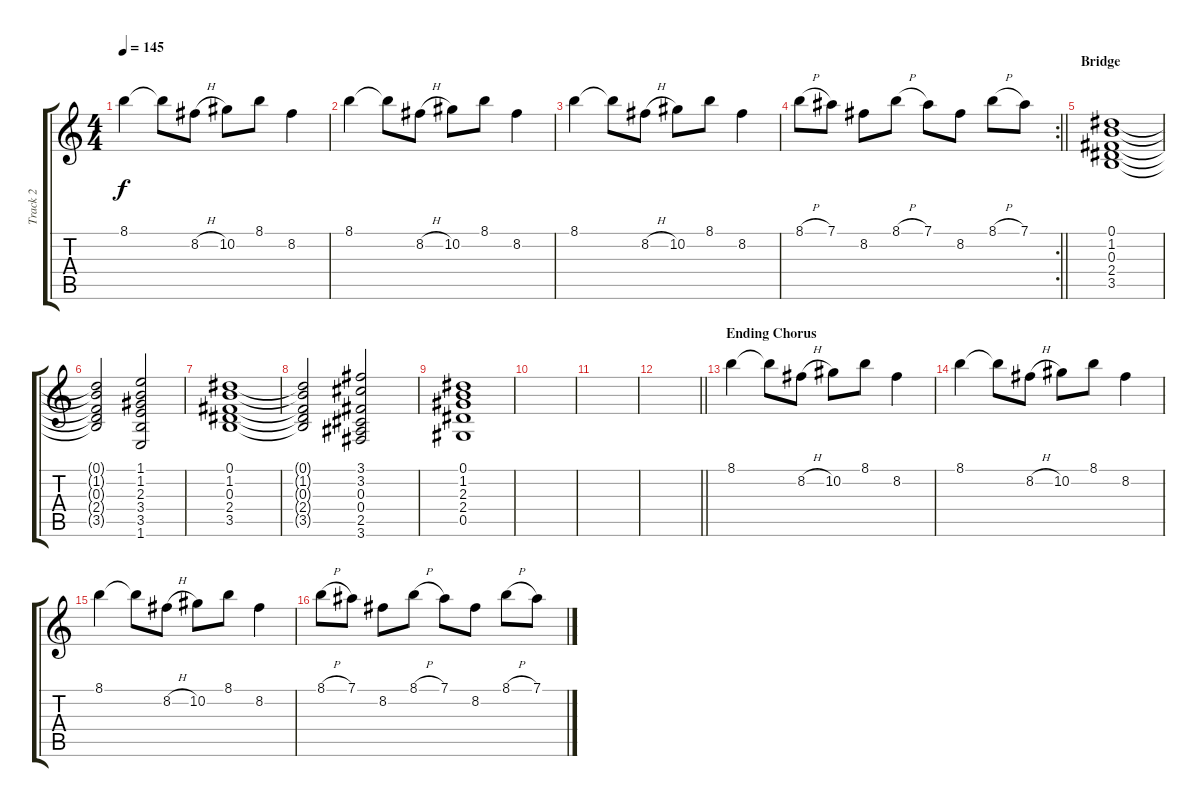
\track ("Track 2" "Track 2") {instrument electricguitarclean}
\staff {score tabs}
\tuning (Eb4 Bb3 Gb3 Db3 Ab2 Eb2) {hide}
\ts (4 4)
\tempo 145
\clef g2
\ks c
8.1.4{dy f} 8.1{t}.8 8.2{h}.8 10.2.8 8.1.8 8.2.4 |
8.1.4 8.1{t}.8 8.2{h}.8 10.2.8 8.1.8 8.2.4 |
8.1.4 8.1{t}.8 8.2{h}.8 10.2.8 8.1.8 8.2.4 |
\rc 2
\barLineRight lightlight
8.1{h}.8 7.1.8 8.2.8 8.1{h}.8 7.1.8 8.2.8 8.1{h}.8 7.1.8 |
\section ("" "Bridge")
(0.1 1.2 0.3 2.4 3.5).1 |
(0.1{t} 1.2{t} 0.3{t} 2.4{t} 3.5{t}).2 (1.1 1.2 2.3 3.4 3.5 1.6).2 |
(0.1 1.2 0.3 2.4 3.5).1 |
(0.1{t} 1.2{t} 0.3{t} 2.4{t} 3.5{t}).2 (3.1 3.2 0.3 0.4 2.5 3.6).2 |
(0.1 1.2 2.3 2.4 0.5).1 |
|
|
\barLineRight lightlight
|
\section ("" "Ending Chorus")
8.1.4 8.1{t}.8 8.2{h}.8 10.2.8 8.1.8 8.2.4 |
8.1.4 8.1{t}.8 8.2{h}.8 10.2.8 8.1.8 8.2.4 |
8.1.4 8.1{t}.8 8.2{h}.8 10.2.8 8.1.8 8.2.4 |
8.1{h}.8 7.1.8 8.2.8 8.1{h}.8 7.1.8 8.2.8 8.1{h}.8 7.1.8
